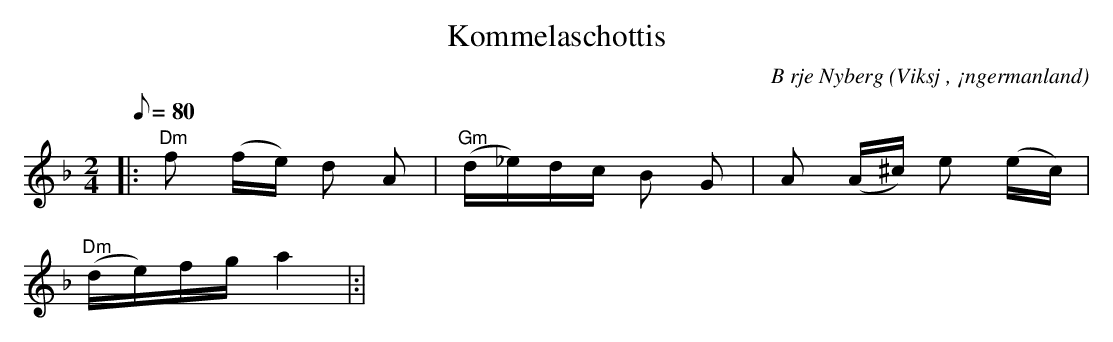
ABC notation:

X:1
T:Kommelaschottis
C:B rje Nyberg
O:Viksj , ¡ngermanland
M:2/4
L:1/8
Q:80
K:Dm
|: "Dm"f (f/2e/2) d A | "Gm"(d/2_e/2)d/2c/2 B G | A (A/2^c/2) e (e/2c/2) |
 "Dm"(d/2e/2)f/2g/2 a2 |:|
